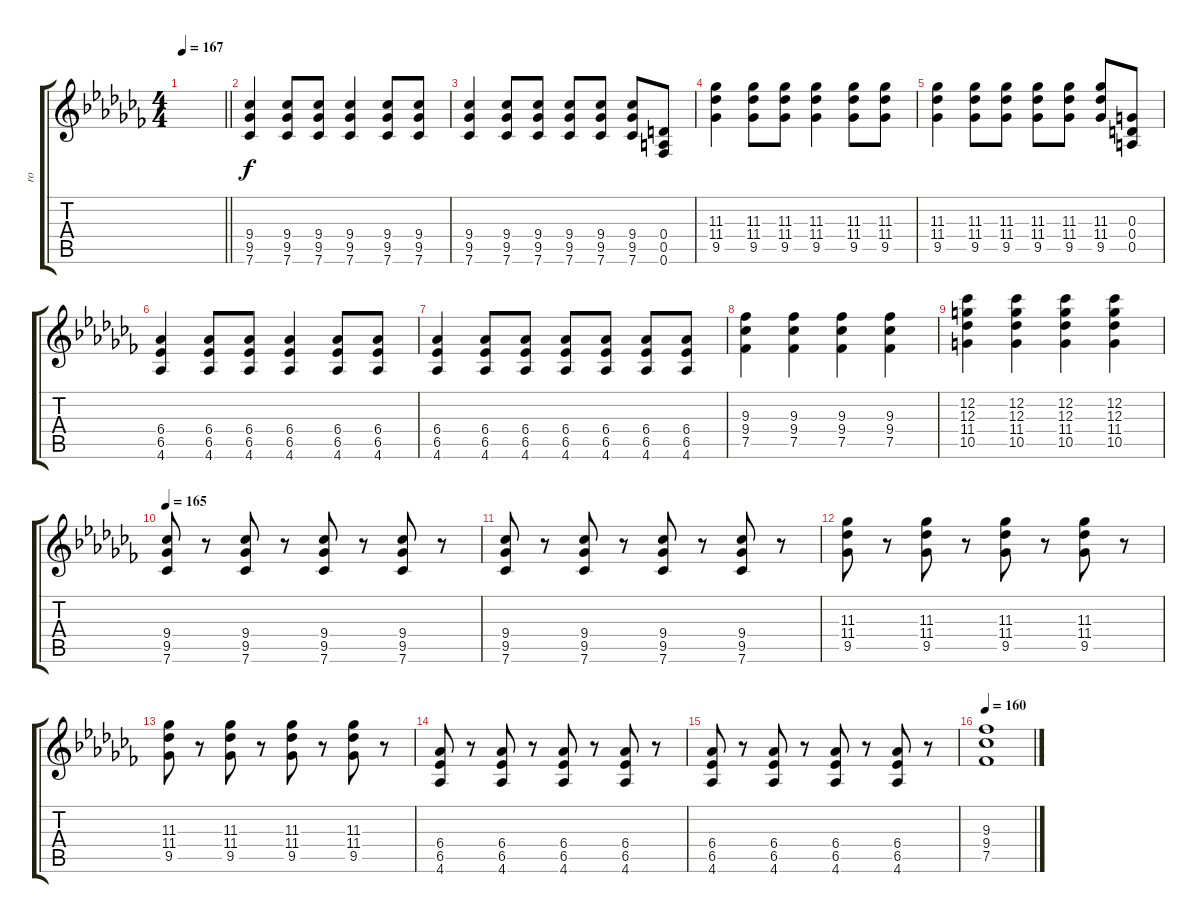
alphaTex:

\track ("ro" "ro") {instrument distortionguitar}
\staff {score tabs}
\tuning (E4 B3 G3 D3 A2 E2) {hide}
\ts (4 4)
\tempo 167
\clef g2
\barLineRight lightlight
\ks abminor
|
(9.4 9.5 7.6).4{instrument overdrivenguitar} (9.4 9.5 7.6).8 (9.4 9.5 7.6).8 (9.4 9.5 7.6).4 (9.4 9.5 7.6).8 (9.4 9.5 7.6).8 |
(9.4 9.5 7.6).4 (9.4 9.5 7.6).8 (9.4 9.5 7.6).8 (9.4 9.5 7.6).8 (9.4 9.5 7.6).8 (9.4 9.5 7.6).8 (0.4 0.5 0.6).8 |
(11.3 11.4 9.5).4 (11.3 11.4 9.5).8 (11.3 11.4 9.5).8 (11.3 11.4 9.5).4 (11.3 11.4 9.5).8 (11.3 11.4 9.5).8 |
(11.3 11.4 9.5).4 (11.3 11.4 9.5).8 (11.3 11.4 9.5).8 (11.3 11.4 9.5).8 (11.3 11.4 9.5).8 (11.3 11.4 9.5).8 (0.3 0.4 0.5).8 |
(6.4 6.5 4.6).4 (6.4 6.5 4.6).8 (6.4 6.5 4.6).8 (6.4 6.5 4.6).4 (6.4 6.5 4.6).8 (6.4 6.5 4.6).8 |
(6.4 6.5 4.6).4 (6.4 6.5 4.6).8 (6.4 6.5 4.6).8 (6.4 6.5 4.6).8 (6.4 6.5 4.6).8 (6.4 6.5 4.6).8 (6.4 6.5 4.6).8 |
(9.3 9.4 7.5).4 (9.3 9.4 7.5).4 (9.3 9.4 7.5).4 (9.3 9.4 7.5).4 |
(12.2 12.3 11.4 10.5).4 (12.2 12.3 11.4 10.5).4 (12.2 12.3 11.4 10.5).4 (12.2 12.3 11.4 10.5).4 |
\tempo 165
(9.4 9.5 7.6).8 r.8 (9.4 9.5 7.6).8 r.8 (9.4 9.5 7.6).8 r.8 (9.4 9.5 7.6).8 r.8 |
(9.4 9.5 7.6).8 r.8 (9.4 9.5 7.6).8 r.8 (9.4 9.5 7.6).8 r.8 (9.4 9.5 7.6).8 r.8 |
(11.3 11.4 9.5).8 r.8 (11.3 11.4 9.5).8 r.8 (11.3 11.4 9.5).8 r.8 (11.3 11.4 9.5).8 r.8 |
(11.3 11.4 9.5).8 r.8 (11.3 11.4 9.5).8 r.8 (11.3 11.4 9.5).8 r.8 (11.3 11.4 9.5).8 r.8 |
(6.4 6.5 4.6).8 r.8 (6.4 6.5 4.6).8 r.8 (6.4 6.5 4.6).8 r.8 (6.4 6.5 4.6).8 r.8 |
(6.4 6.5 4.6).8 r.8 (6.4 6.5 4.6).8 r.8 (6.4 6.5 4.6).8 r.8 (6.4 6.5 4.6).8 r.8 |
\tempo 160
(9.3 9.4 7.5).1
